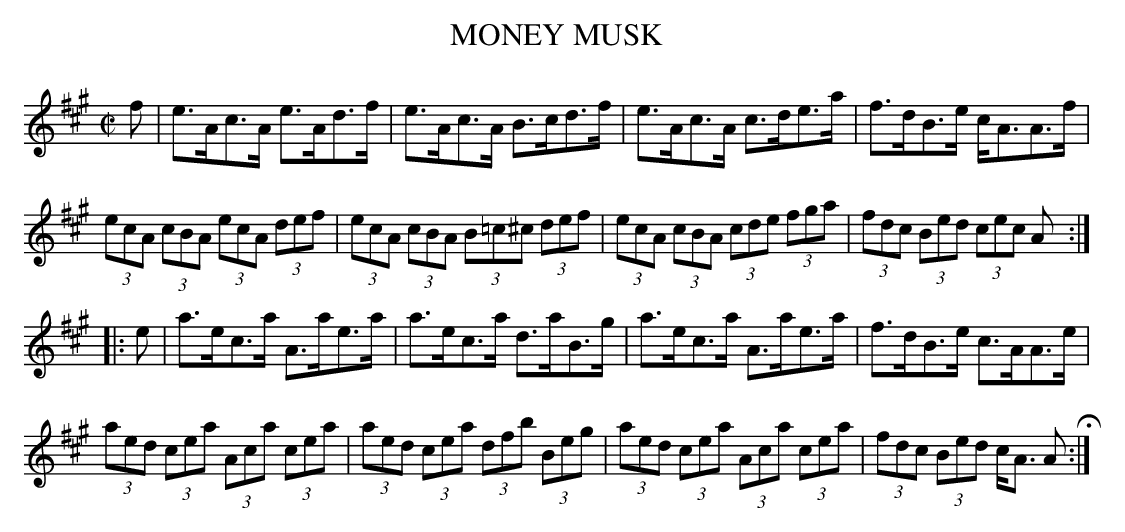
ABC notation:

X:1
T: MONEY MUSK
M: C|
L: 1/8
K: A
f |\
e>Ac>A e>Ad>f | e>Ac>A B>cd>f |\
e>Ac>A c>de>a | f>dB>e c<AA>f |
(3ecA (3cBA (3ecA (3def | (3ecA (3cBA (3B=c^c (3def |\
(3ecA (3cBA (3cde (3fga | (3fdc (3Bed (3cec A :|
|: e |\
a>ec>a A>ae>a | a>ec>a d>aB>g |\
a>ec>a A>ae>a | f>dB>e c>AA>e |
(3aed (3cea (3Aca (3cea | (3aed (3cea (3dfb (3Beg |\
(3aed (3cea (3Aca (3cea | (3fdc (3Bed c<A A H:|
